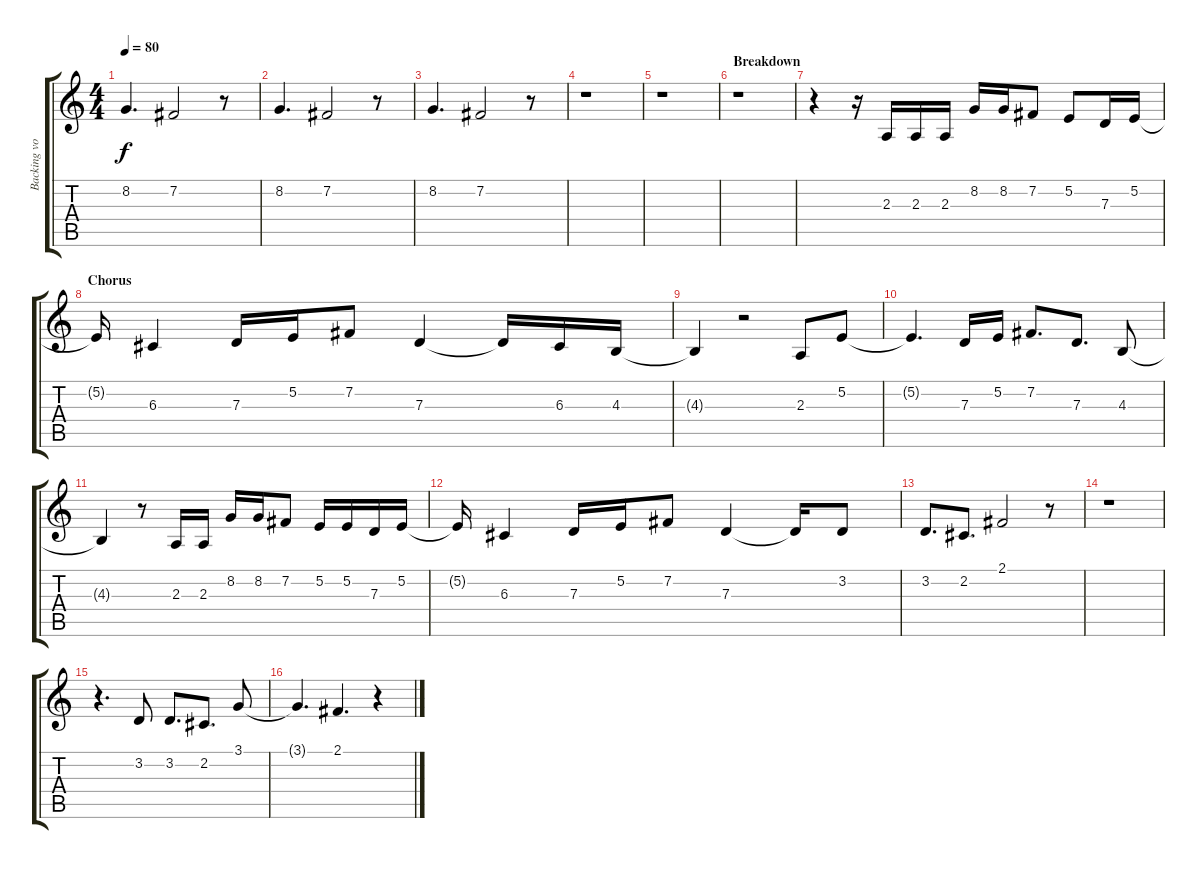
\track ("Backing vocals 1" "Backing vo") {instrument acousticgrandpiano}
\staff {score tabs}
\tuning (E4 B3 G3 D3 A2 E2) {hide}
\ts (4 4)
\tempo 80
\clef g2
\ks c
8.2.4{d dy f} 7.2.2 r.8 |
8.2.4{d} 7.2.2 r.8 |
8.2.4{d} 7.2.2 r.8 |
r.1 |
r.1 |
\section ("" "Breakdown")
r.1 |
r.4 r.16 2.3.16 2.3.16 2.3.16 8.2.16 8.2.16 7.2.8 5.2.8 7.3.16 5.2.16 |
\section ("" "Chorus")
5.2{t}.16 6.3.4 7.3.16 5.2.16 7.2.8 7.3.4 7.3{t}.16 6.3.16 4.3.16 |
4.3{t}.4 r.2 2.3.8 5.2.8 |
5.2{t}.4{d} 7.3.16 5.2.16 7.2.8{d} 7.3.8{d} 4.3.8 |
4.3{t}.4 r.8 2.3.16 2.3.16 8.2.16 8.2.16 7.2.8 5.2.16 5.2.16 7.3.16 5.2.16 |
5.2{t}.16 6.3.4 7.3.16 5.2.16 7.2.8 7.3.4 7.3{t}.16 3.2.8 |
3.2.8{d} 2.2.8{d} 2.1.2 r.8 |
r.1 |
r.4{d} 3.2.8 3.2.8{d} 2.2.8{d} 3.1.8 |
3.1{t}.4{d} 2.1.4{d} r.4
